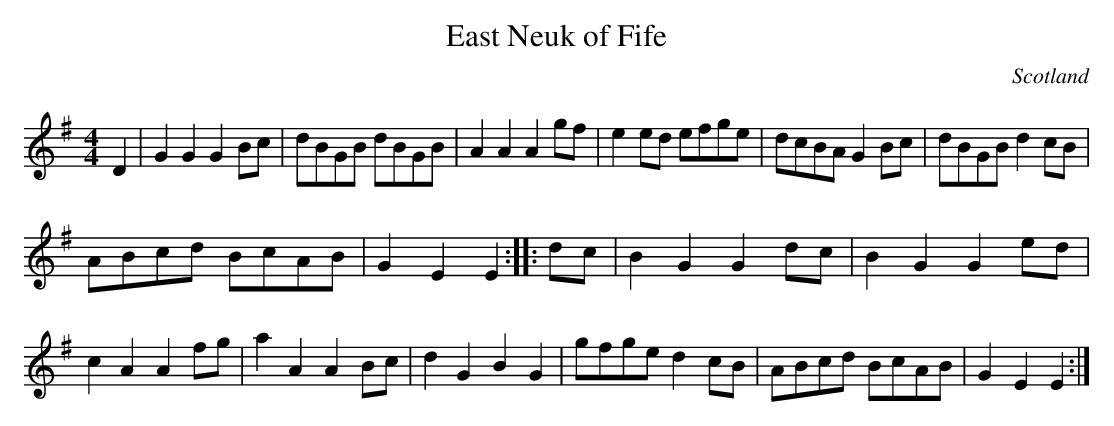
X:1
T:East Neuk of Fife
M:4/4
O:Scotland
K:E min
D2|\
G2G2 G2Bc | dBGB dBGB | \
A2A2 A2gf | e2ed efge | \
dcBA G2Bc | dBGB d2cB |
ABcd BcAB | G2E2 E2::\
dc|\
B2G2 G2dc | B2G2 G2ed |
c2A2 A2fg | a2A2 A2Bc | \
d2G2 B2G2 | gfge d2cB | \
ABcd BcAB | G2E2 E2 :|
